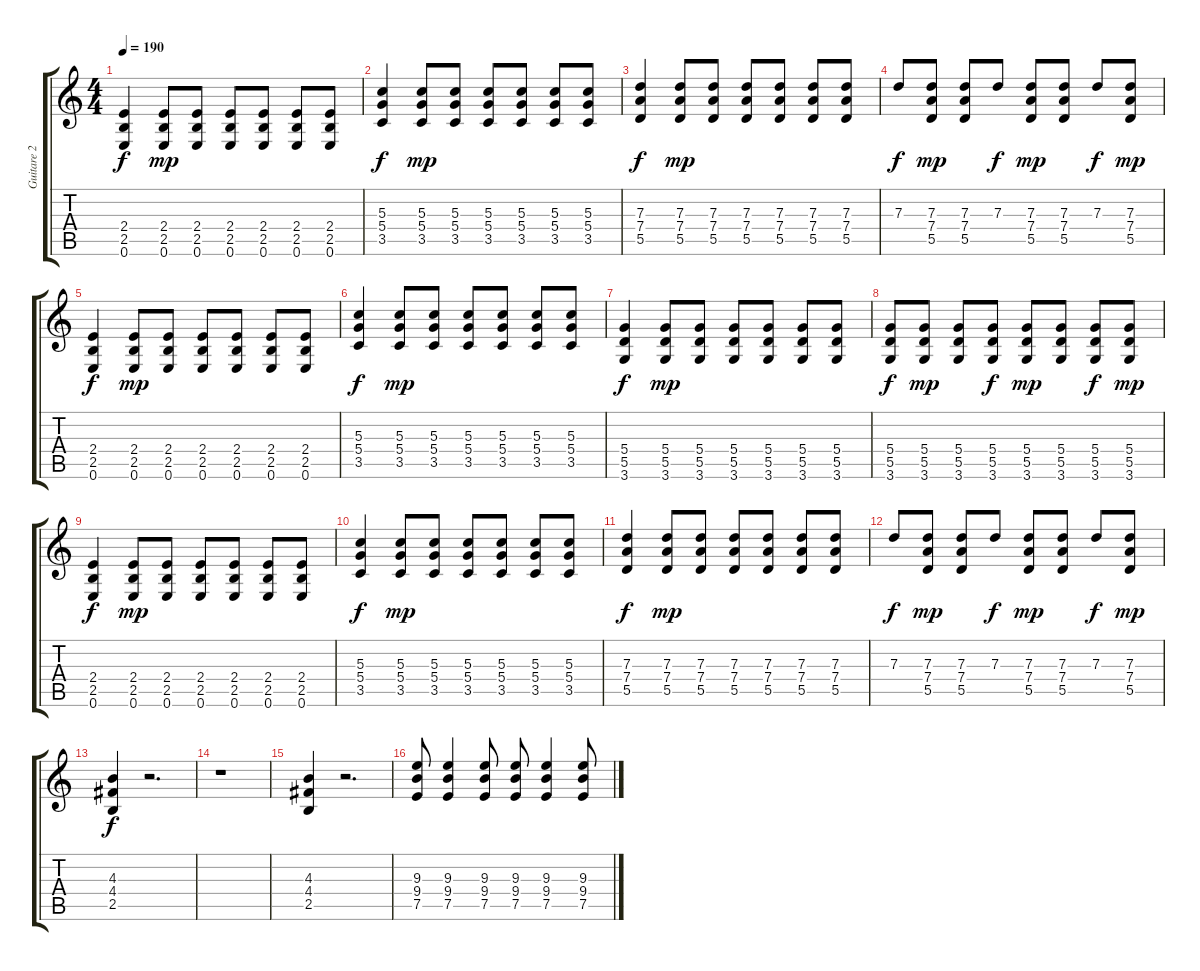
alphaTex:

\track ("Guitare 2" "Guitare 2") {instrument distortionguitar}
\staff {score tabs}
\tuning (E4 B3 G3 D3 A2 E2) {hide}
\ts (4 4)
\tempo 190
\clef g2
\ks c
(2.4 2.5 0.6).4{dy f} (2.4 2.5 0.6).8{dy mp} (2.4 2.5 0.6).8 (2.4 2.5 0.6).8 (2.4 2.5 0.6).8 (2.4 2.5 0.6).8 (2.4 2.5 0.6).8 |
(5.3 5.4 3.5).4{dy f} (5.3 5.4 3.5).8{dy mp} (5.3 5.4 3.5).8 (5.3 5.4 3.5).8 (5.3 5.4 3.5).8 (5.3 5.4 3.5).8 (5.3 5.4 3.5).8 |
(7.3 7.4 5.5).4{dy f} (7.3 7.4 5.5).8{dy mp} (7.3 7.4 5.5).8 (7.3 7.4 5.5).8 (7.3 7.4 5.5).8 (7.3 7.4 5.5).8 (7.3 7.4 5.5).8 |
7.3.8{dy f} (7.3 7.4 5.5).8{dy mp} (7.3 7.4 5.5).8 7.3.8{dy f} (7.3 7.4 5.5).8{dy mp} (7.3 7.4 5.5).8 7.3.8{dy f} (7.3 7.4 5.5).8{dy mp} |
(2.4 2.5 0.6).4{dy f} (2.4 2.5 0.6).8{dy mp} (2.4 2.5 0.6).8 (2.4 2.5 0.6).8 (2.4 2.5 0.6).8 (2.4 2.5 0.6).8 (2.4 2.5 0.6).8 |
(5.3 5.4 3.5).4{dy f} (5.3 5.4 3.5).8{dy mp} (5.3 5.4 3.5).8 (5.3 5.4 3.5).8 (5.3 5.4 3.5).8 (5.3 5.4 3.5).8 (5.3 5.4 3.5).8 |
(5.4 5.5 3.6).4{dy f} (5.4 5.5 3.6).8{dy mp} (5.4 5.5 3.6).8 (5.4 5.5 3.6).8 (5.4 5.5 3.6).8 (5.4 5.5 3.6).8 (5.4 5.5 3.6).8 |
(5.4 5.5 3.6).8{dy f} (5.4 5.5 3.6).8{dy mp} (5.4 5.5 3.6).8 (5.4 5.5 3.6).8{dy f} (5.4 5.5 3.6).8{dy mp} (5.4 5.5 3.6).8 (5.4 5.5 3.6).8{dy f} (5.4 5.5 3.6).8{dy mp} |
(2.4 2.5 0.6).4{dy f} (2.4 2.5 0.6).8{dy mp} (2.4 2.5 0.6).8 (2.4 2.5 0.6).8 (2.4 2.5 0.6).8 (2.4 2.5 0.6).8 (2.4 2.5 0.6).8 |
(5.3 5.4 3.5).4{dy f} (5.3 5.4 3.5).8{dy mp} (5.3 5.4 3.5).8 (5.3 5.4 3.5).8 (5.3 5.4 3.5).8 (5.3 5.4 3.5).8 (5.3 5.4 3.5).8 |
(7.3 7.4 5.5).4{dy f} (7.3 7.4 5.5).8{dy mp} (7.3 7.4 5.5).8 (7.3 7.4 5.5).8 (7.3 7.4 5.5).8 (7.3 7.4 5.5).8 (7.3 7.4 5.5).8 |
7.3.8{dy f} (7.3 7.4 5.5).8{dy mp} (7.3 7.4 5.5).8 7.3.8{dy f} (7.3 7.4 5.5).8{dy mp} (7.3 7.4 5.5).8 7.3.8{dy f} (7.3 7.4 5.5).8{dy mp} |
(4.3 4.4 2.5).4{dy f} r.2{d} |
r.1 |
(4.3 4.4 2.5).4 r.2{d} |
(9.3 9.4 7.5).8 (9.3 9.4 7.5).4 (9.3 9.4 7.5).8 (9.3 9.4 7.5).8 (9.3 9.4 7.5).4 (9.3 9.4 7.5).8
